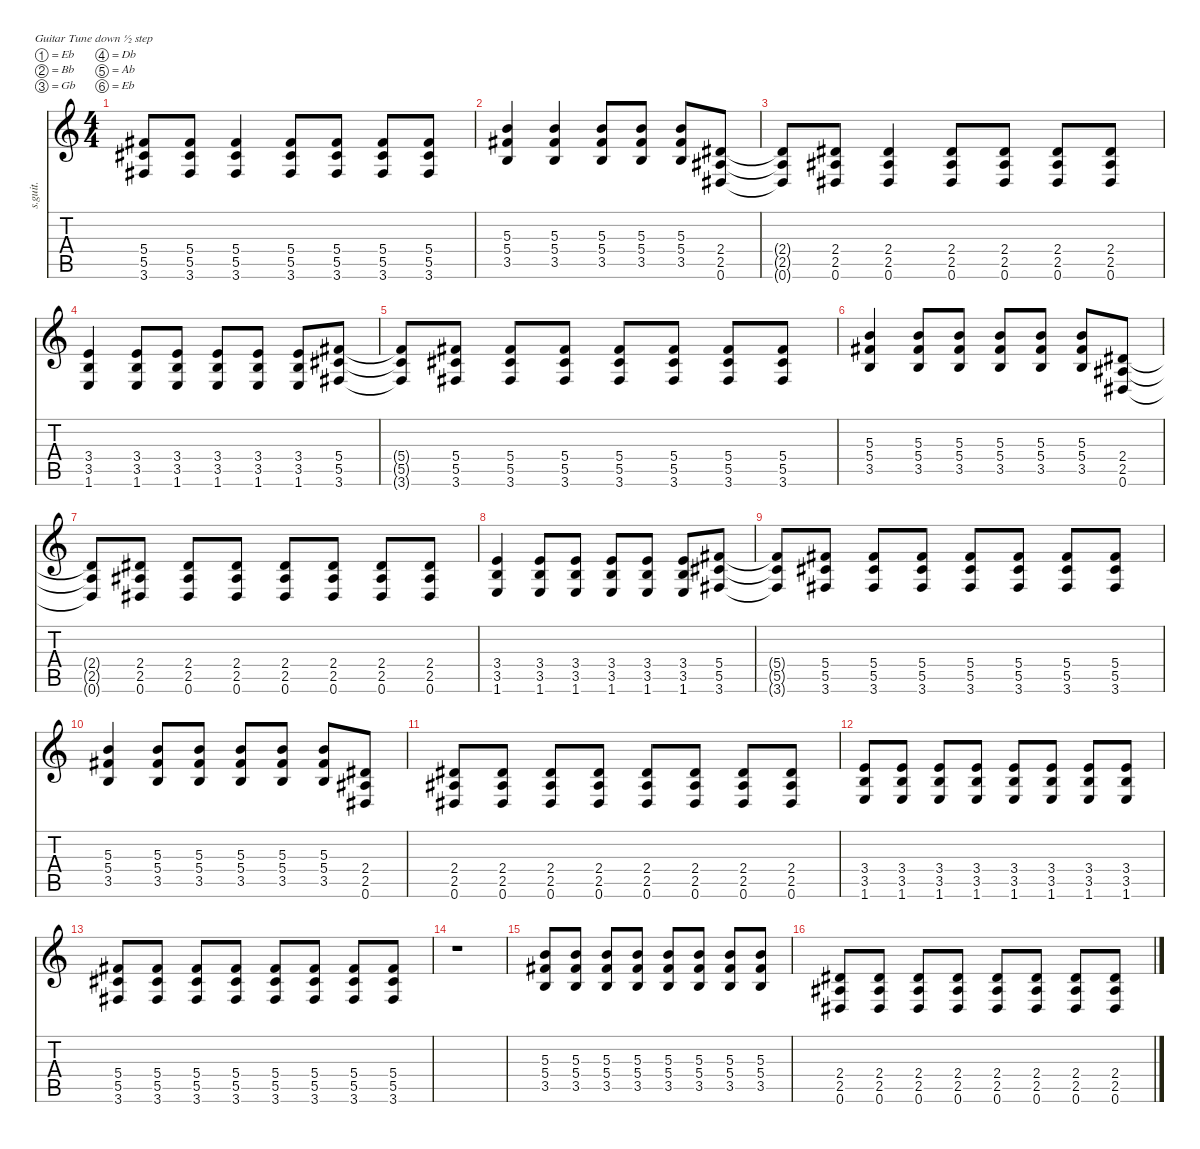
\defaultSystemsLayout 4
\hideDynamics
\bracketExtendMode nobrackets
\track ("" "s.guit.") {instrument distortionguitar}
\staff {score tabs}
\tuning (Eb4 Bb3 Gb3 Db3 Ab2 Eb2)
\ts (4 4)
\tempo (184 hide)
\clef g2
\ks c
(5.4{t acc #} 5.5{t acc #} 3.6{t acc #}).8{dy f} (5.4{acc #} 5.5{acc #} 3.6{acc #}).8 (5.4{acc #} 5.5{acc #} 3.6{acc #}).4 (5.4{acc #} 5.5{acc #} 3.6{acc #}).8 (5.4{acc #} 5.5{acc #} 3.6{acc #}).8 (5.4{acc #} 5.5{acc #} 3.6{acc #}).8 (5.4{acc #} 5.5{acc #} 3.6{acc #}).8 |
(5.3 5.4{acc #} 3.5).4 (5.3 5.4{acc #} 3.5).4 (5.3 5.4{acc #} 3.5).8 (5.3 5.4{acc #} 3.5).8 (5.3 5.4{acc #} 3.5).8 (2.4{acc #} 2.5{acc #} 0.6{acc #}).8 |
(2.4{t acc #} 2.5{t acc #} 0.6{t acc #}).8 (2.4{acc #} 2.5{acc #} 0.6{acc #}).8 (2.4{acc #} 2.5{acc #} 0.6{acc #}).4 (2.4{acc #} 2.5{acc #} 0.6{acc #}).8 (2.4{acc #} 2.5{acc #} 0.6{acc #}).8 (2.4{acc #} 2.5{acc #} 0.6{acc #}).8 (2.4{acc #} 2.5{acc #} 0.6{acc #}).8 |
(3.4 3.5 1.6).4 (3.4 3.5 1.6).8 (3.4 3.5 1.6).8 (3.4 3.5 1.6).8 (3.4 3.5 1.6).8 (3.4 3.5 1.6).8 (5.4{acc #} 5.5{acc #} 3.6{acc #}).8 |
(5.4{t acc #} 5.5{t acc #} 3.6{t acc #}).8 (5.4{acc #} 5.5{acc #} 3.6{acc #}).8 (5.4{acc #} 5.5{acc #} 3.6{acc #}).8 (5.4{acc #} 5.5{acc #} 3.6{acc #}).8 (5.4{acc #} 5.5{acc #} 3.6{acc #}).8 (5.4{acc #} 5.5{acc #} 3.6{acc #}).8 (5.4{acc #} 5.5{acc #} 3.6{acc #}).8 (5.4{acc #} 5.5{acc #} 3.6{acc #}).8 |
(5.3 5.4{acc #} 3.5).4 (5.3 5.4{acc #} 3.5).8 (5.3 5.4{acc #} 3.5).8 (5.3 5.4{acc #} 3.5).8 (5.3 5.4{acc #} 3.5).8 (5.3 5.4{acc #} 3.5).8 (2.4{acc #} 2.5{acc #} 0.6{acc #}).8 |
(2.4{t acc #} 2.5{t acc #} 0.6{t acc #}).8 (2.4{acc #} 2.5{acc #} 0.6{acc #}).8 (2.4{acc #} 2.5{acc #} 0.6{acc #}).8 (2.4{acc #} 2.5{acc #} 0.6{acc #}).8 (2.4{acc #} 2.5{acc #} 0.6{acc #}).8 (2.4{acc #} 2.5{acc #} 0.6{acc #}).8 (2.4{acc #} 2.5{acc #} 0.6{acc #}).8 (2.4{acc #} 2.5{acc #} 0.6{acc #}).8 |
(3.4 3.5 1.6).4 (3.4 3.5 1.6).8 (3.4 3.5 1.6).8 (3.4 3.5 1.6).8 (3.4 3.5 1.6).8 (3.4 3.5 1.6).8 (5.4{acc #} 5.5{acc #} 3.6{acc #}).8 |
(5.4{t acc #} 5.5{t acc #} 3.6{t acc #}).8 (5.4{acc #} 5.5{acc #} 3.6{acc #}).8 (5.4{acc #} 5.5{acc #} 3.6{acc #}).8 (5.4{acc #} 5.5{acc #} 3.6{acc #}).8 (5.4{acc #} 5.5{acc #} 3.6{acc #}).8 (5.4{acc #} 5.5{acc #} 3.6{acc #}).8 (5.4{acc #} 5.5{acc #} 3.6{acc #}).8 (5.4{acc #} 5.5{acc #} 3.6{acc #}).8 |
(5.3 5.4{acc #} 3.5).4 (5.3 5.4{acc #} 3.5).8 (5.3 5.4{acc #} 3.5).8 (5.3 5.4{acc #} 3.5).8 (5.3 5.4{acc #} 3.5).8 (5.3 5.4{acc #} 3.5).8 (2.4{acc #} 2.5{acc #} 0.6{acc #}).8 |
(2.4{acc #} 2.5{acc #} 0.6{acc #}).8 (2.4{acc #} 2.5{acc #} 0.6{acc #}).8 (2.4{acc #} 2.5{acc #} 0.6{acc #}).8 (2.4{acc #} 2.5{acc #} 0.6{acc #}).8 (2.4{acc #} 2.5{acc #} 0.6{acc #}).8 (2.4{acc #} 2.5{acc #} 0.6{acc #}).8 (2.4{acc #} 2.5{acc #} 0.6{acc #}).8 (2.4{acc #} 2.5{acc #} 0.6{acc #}).8 |
(3.4 3.5 1.6).8 (3.4 3.5 1.6).8 (3.4 3.5 1.6).8 (3.4 3.5 1.6).8 (3.4 3.5 1.6).8 (3.4 3.5 1.6).8 (3.4 3.5 1.6).8 (3.4 3.5 1.6).8 |
(5.4{acc #} 5.5{acc #} 3.6{acc #}).8 (5.4{acc #} 5.5{acc #} 3.6{acc #}).8 (5.4{acc #} 5.5{acc #} 3.6{acc #}).8 (5.4{acc #} 5.5{acc #} 3.6{acc #}).8 (5.4{acc #} 5.5{acc #} 3.6{acc #}).8 (5.4{acc #} 5.5{acc #} 3.6{acc #}).8 (5.4{acc #} 5.5{acc #} 3.6{acc #}).8 (5.4{acc #} 5.5{acc #} 3.6{acc #}).8 |
r.1 |
(5.3 5.4{acc #} 3.5).8 (5.3 5.4{acc #} 3.5).8 (5.3 5.4{acc #} 3.5).8 (5.3 5.4{acc #} 3.5).8 (5.3 5.4{acc #} 3.5).8 (5.3 5.4{acc #} 3.5).8 (5.3 5.4{acc #} 3.5).8 (5.3 5.4{acc #} 3.5).8 |
(2.4{acc #} 2.5{acc #} 0.6{acc #}).8 (2.4{acc #} 2.5{acc #} 0.6{acc #}).8 (2.4{acc #} 2.5{acc #} 0.6{acc #}).8 (2.4{acc #} 2.5{acc #} 0.6{acc #}).8 (2.4{acc #} 2.5{acc #} 0.6{acc #}).8 (2.4{acc #} 2.5{acc #} 0.6{acc #}).8 (2.4{acc #} 2.5{acc #} 0.6{acc #}).8 (2.4{acc #} 2.5{acc #} 0.6{acc #}).8
